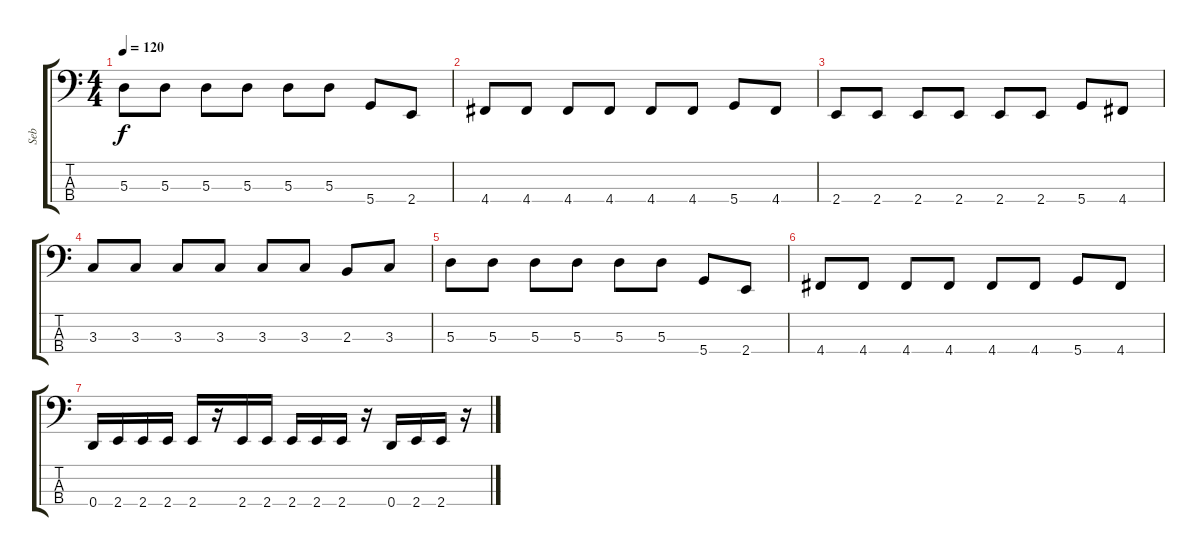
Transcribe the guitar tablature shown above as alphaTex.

\track ("Seb" "Seb") {instrument electricbasspick}
\staff {score tabs}
\tuning (G2 D2 A1 D1) {hide}
\ts (4 4)
\tempo 120
\clef f4
\ks c
5.3.8{dy f} 5.3.8 5.3.8 5.3.8 5.3.8 5.3.8 5.4.8 2.4.8 |
4.4.8 4.4.8 4.4.8 4.4.8 4.4.8 4.4.8 5.4.8 4.4.8 |
2.4.8 2.4.8 2.4.8 2.4.8 2.4.8 2.4.8 5.4.8 4.4.8 |
3.3.8 3.3.8 3.3.8 3.3.8 3.3.8 3.3.8 2.3.8 3.3.8 |
5.3.8 5.3.8 5.3.8 5.3.8 5.3.8 5.3.8 5.4.8 2.4.8 |
4.4.8 4.4.8 4.4.8 4.4.8 4.4.8 4.4.8 5.4.8 4.4.8 |
0.4.16 2.4.16 2.4.16 2.4.16 2.4.16 r.16 2.4.16 2.4.16 2.4.16 2.4.16 2.4.16 r.16 0.4.16 2.4.16 2.4.16 r.16
